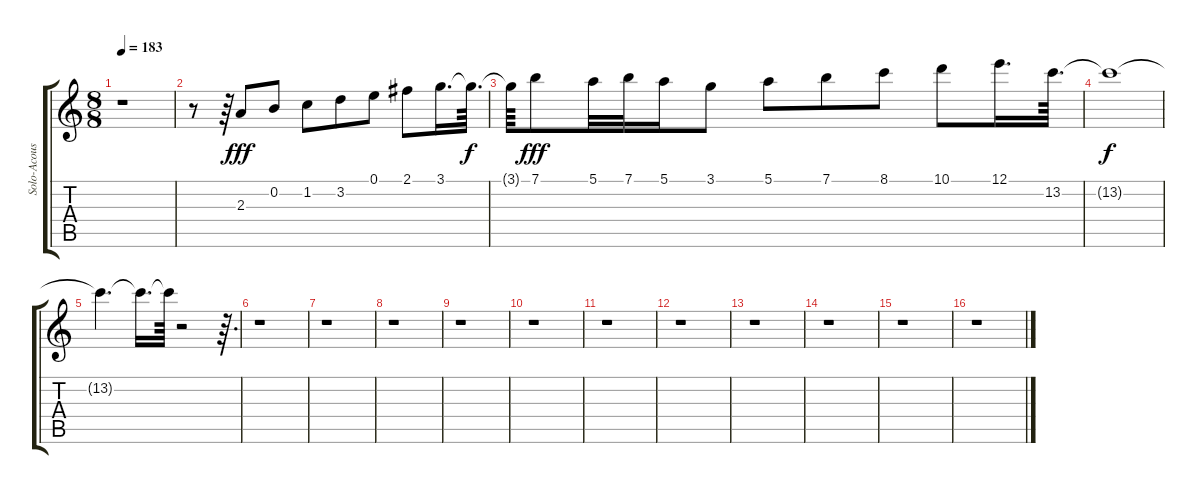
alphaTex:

\track ("Solo-Acoustic" "Solo-Acous") {instrument acousticguitarnylon}
\staff {score tabs}
\tuning (E4 B3 G3 D3 A2 E2) {hide}
\ts (8 8)
\tempo 183
\clef g2
\ks c
r.1{dy f} |
r.8 r.64 2.3.8{dy fff} 0.2.8 1.2.8 3.2.8 0.1.8 2.1.8 3.1.16{d} 3.1{t}.64{d dy f} |
3.1{t}.64 7.1.8{dy fff} 5.1.32 7.1.32 5.1.16 3.1.8 5.1.8 7.1.8 8.1.8 10.1.8 12.1.16{d} 13.2.64{d} |
13.2{t}.1{dy f} |
13.2{t}.4{d} 13.2{t}.16{d} 13.2{t}.64 r.2 r.64{d} |
r.1 |
r.1 |
r.1 |
r.1 |
r.1 |
r.1 |
r.1 |
r.1 |
r.1 |
r.1 |
r.1
